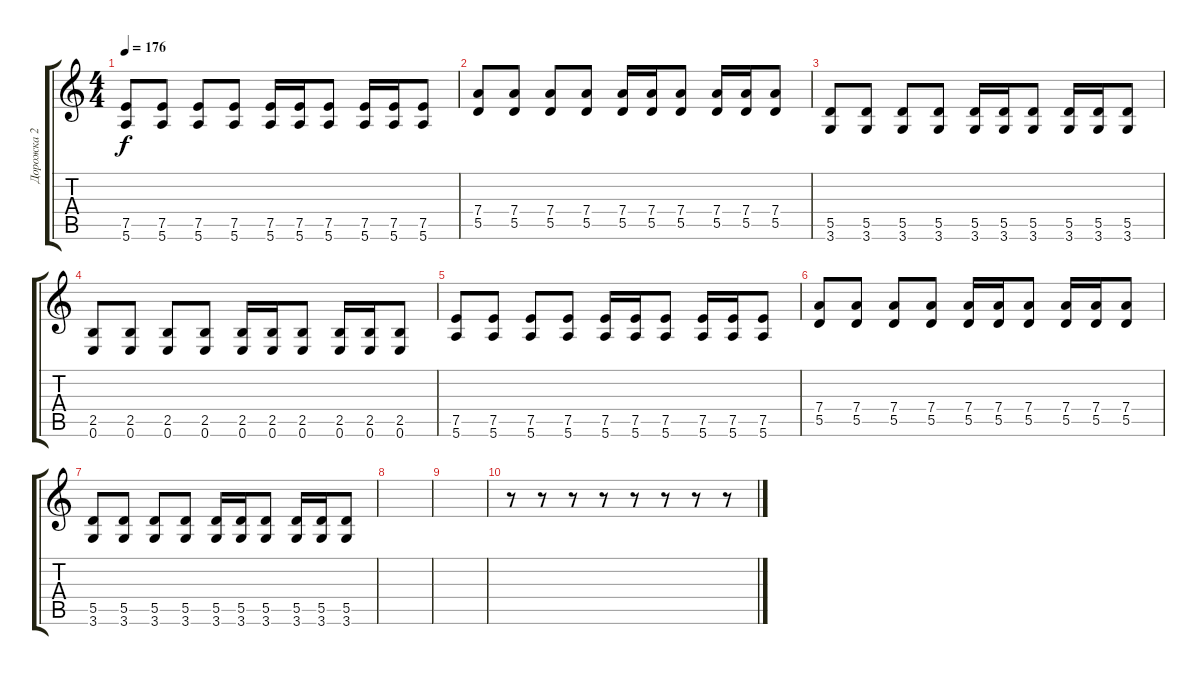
\track ("Дорожка 2" "Дорожка 2") {instrument overdrivenguitar}
\staff {score tabs}
\tuning (E4 B3 G3 D3 A2 E2) {hide}
\ts (4 4)
\tempo 176
\clef g2
\ks c
(7.5 5.6).8{dy f} (7.5 5.6).8 (7.5 5.6).8 (7.5 5.6).8 (7.5 5.6).16 (7.5 5.6).16 (7.5 5.6).8 (7.5 5.6).16 (7.5 5.6).16 (7.5 5.6).8 |
(7.4 5.5).8 (7.4 5.5).8 (7.4 5.5).8 (7.4 5.5).8 (7.4 5.5).16 (7.4 5.5).16 (7.4 5.5).8 (7.4 5.5).16 (7.4 5.5).16 (7.4 5.5).8 |
(5.5 3.6).8 (5.5 3.6).8 (5.5 3.6).8 (5.5 3.6).8 (5.5 3.6).16 (5.5 3.6).16 (5.5 3.6).8 (5.5 3.6).16 (5.5 3.6).16 (5.5 3.6).8 |
(2.5 0.6).8 (2.5 0.6).8 (2.5 0.6).8 (2.5 0.6).8 (2.5 0.6).16 (2.5 0.6).16 (2.5 0.6).8 (2.5 0.6).16 (2.5 0.6).16 (2.5 0.6).8 |
(7.5 5.6).8 (7.5 5.6).8 (7.5 5.6).8 (7.5 5.6).8 (7.5 5.6).16 (7.5 5.6).16 (7.5 5.6).8 (7.5 5.6).16 (7.5 5.6).16 (7.5 5.6).8 |
(7.4 5.5).8 (7.4 5.5).8 (7.4 5.5).8 (7.4 5.5).8 (7.4 5.5).16 (7.4 5.5).16 (7.4 5.5).8 (7.4 5.5).16 (7.4 5.5).16 (7.4 5.5).8 |
(5.5 3.6).8 (5.5 3.6).8 (5.5 3.6).8 (5.5 3.6).8 (5.5 3.6).16 (5.5 3.6).16 (5.5 3.6).8 (5.5 3.6).16 (5.5 3.6).16 (5.5 3.6).8 |
|
|
r.8 r.8 r.8 r.8 r.8 r.8 r.8 r.8
